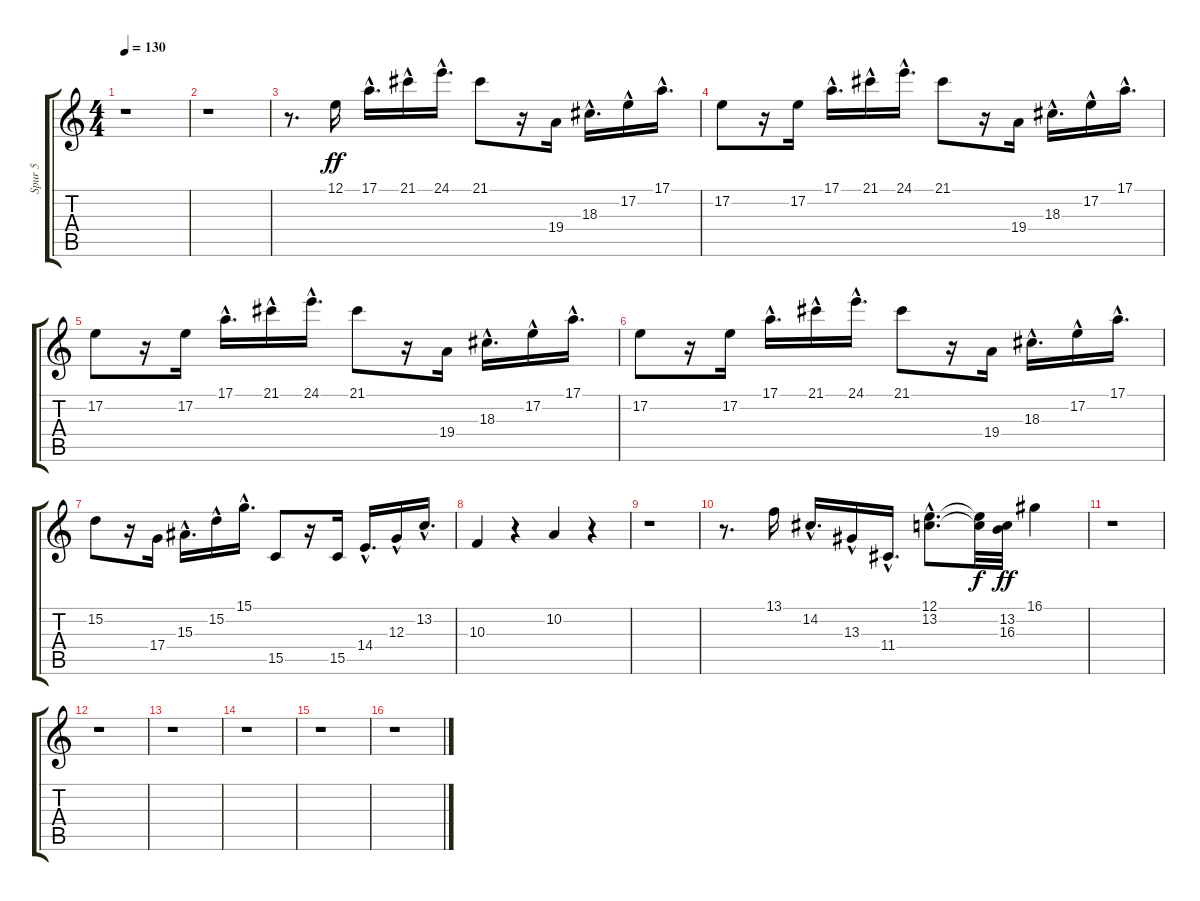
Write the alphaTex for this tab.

\track ("Spur 5" "Spur 5") {instrument electricpiano2}
\staff {score tabs}
\tuning (E4 B3 G3 D3 A2 E2) {hide}
\ts (4 4)
\tempo 130
\clef g2
\ks c
r.1{dy ff} |
r.1 |
r.8{d} 12.1.16 17.1{hac}.16{d} 21.1{hac}.16 24.1{hac}.16{d} 21.1.8 r.16 19.4.16 18.3{hac}.16{d} 17.2{hac}.16 17.1{hac}.16{d} |
17.2.8 r.16 17.2.16 17.1{hac}.16{d} 21.1{hac}.16 24.1{hac}.16{d} 21.1.8 r.16 19.4.16 18.3{hac}.16{d} 17.2{hac}.16 17.1{hac}.16{d} |
17.2.8 r.16 17.2.16 17.1{hac}.16{d} 21.1{hac}.16 24.1{hac}.16{d} 21.1.8 r.16 19.4.16 18.3{hac}.16{d} 17.2{hac}.16 17.1{hac}.16{d} |
17.2.8 r.16 17.2.16 17.1{hac}.16{d} 21.1{hac}.16 24.1{hac}.16{d} 21.1.8 r.16 19.4.16 18.3{hac}.16{d} 17.2{hac}.16 17.1{hac}.16{d} |
15.2.8 r.16 17.4.16 15.3{hac}.16{d} 15.2{hac}.16 15.1{hac}.16{d} 15.5.8 r.16 15.5.16 14.4{hac}.16{d} 12.3{hac}.16 13.2{hac}.16{d} |
10.3.4 r.4 10.2.4 r.4 |
r.1 |
r.8{d} 13.1.16 14.2{hac}.16{d} 13.3{hac}.16 11.4{hac}.16{d} (12.1{hac} 13.2{hac}).8{d} (12.1{t} 13.2{t}).32{dy f} (13.2 16.3).32{dy ff} 16.1.4 |
r.1 |
r.1 |
r.1 |
r.1 |
r.1 |
r.1
